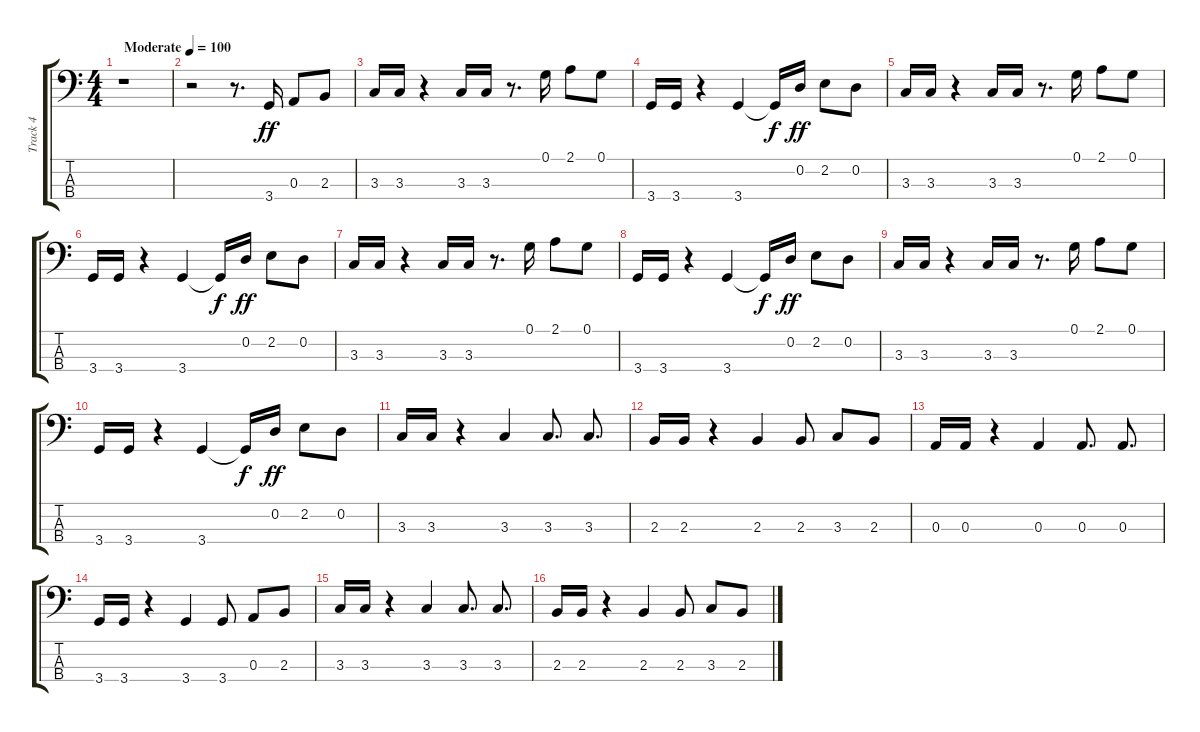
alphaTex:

\track ("Track 4" "Track 4") {instrument electricbasspick}
\staff {score tabs}
\tuning (G2 D2 A1 E1) {hide}
\ts (4 4)
\tempo (100 "Moderate")
\clef f4
\ks c
r.1{dy ff instrument electricbasspick} |
r.2 r.8{d} 3.4.16 0.3.8 2.3.8 |
3.3.16 3.3.16 r.4 3.3.16 3.3.16 r.8{d} 0.1.16 2.1.8 0.1.8 |
3.4.16 3.4.16 r.4 3.4.4 3.4{t}.16{dy f} 0.2.16{dy ff} 2.2.8 0.2.8 |
3.3.16 3.3.16 r.4 3.3.16 3.3.16 r.8{d} 0.1.16 2.1.8 0.1.8 |
3.4.16 3.4.16 r.4 3.4.4 3.4{t}.16{dy f} 0.2.16{dy ff} 2.2.8 0.2.8 |
3.3.16 3.3.16 r.4 3.3.16 3.3.16 r.8{d} 0.1.16 2.1.8 0.1.8 |
3.4.16 3.4.16 r.4 3.4.4 3.4{t}.16{dy f} 0.2.16{dy ff} 2.2.8 0.2.8 |
3.3.16 3.3.16 r.4 3.3.16 3.3.16 r.8{d} 0.1.16 2.1.8 0.1.8 |
3.4.16 3.4.16 r.4 3.4.4 3.4{t}.16{dy f} 0.2.16{dy ff} 2.2.8 0.2.8 |
3.3.16 3.3.16 r.4 3.3.4 3.3.8{d} 3.3.8{d} |
2.3.16 2.3.16 r.4 2.3.4 2.3.8 3.3.8 2.3.8 |
0.3.16 0.3.16 r.4 0.3.4 0.3.8{d} 0.3.8{d} |
3.4.16 3.4.16 r.4 3.4.4 3.4.8 0.3.8 2.3.8 |
3.3.16 3.3.16 r.4 3.3.4 3.3.8{d} 3.3.8{d} |
2.3.16 2.3.16 r.4 2.3.4 2.3.8 3.3.8 2.3.8
